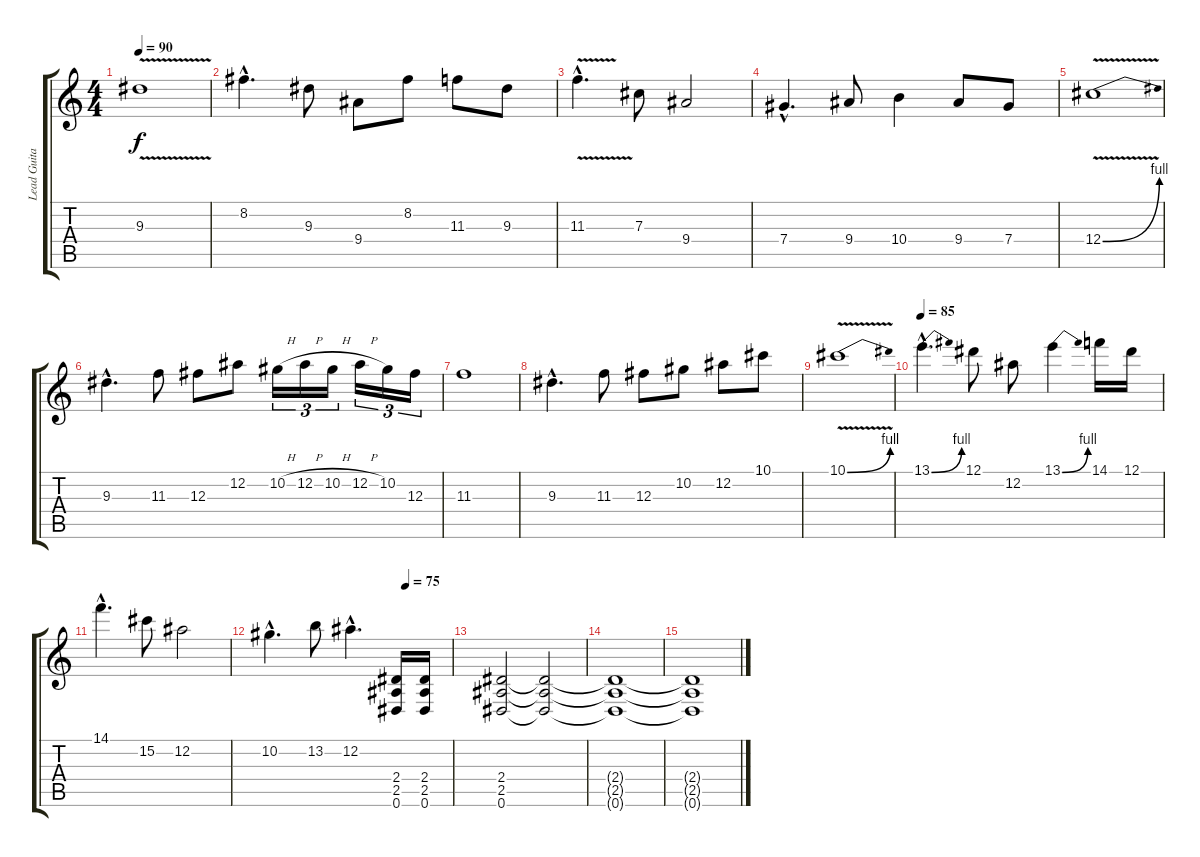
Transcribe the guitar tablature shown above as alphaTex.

\track ("Lead Guitar" "Lead Guita") {instrument distortionguitar}
\staff {score tabs}
\tuning (Eb4 Bb3 Gb3 Db3 Ab2 Eb2) {hide}
\ts (4 4)
\tempo 90
\clef g2
\ks c
9.3{v}.1{dy f} |
8.2{hac}.4{d} 9.3.8 9.4.8 8.2.8 11.3.8 9.3.8 |
11.3{v hac}.4{d} 7.3.8 9.4.2 |
7.4{hac}.4{d} 9.4.8 10.4.4 9.4.8 7.4.8 |
12.4{be (bend 0 0 60 4) v}.1 |
9.3{hac}.4{d} 11.3.8 12.3.8 12.2.8 10.2{h}.16{tu (3 2)} 12.2{h}.16{tu (3 2)} 10.2{h}.16{tu (3 2)} 12.2{h}.16{tu (3 2)} 10.2.16{tu (3 2)} 12.3.16{tu (3 2)} |
11.3.1 |
9.3{hac}.4{d} 11.3.8 12.3.8 10.2.8 12.2.8 10.1.8 |
10.1{be (bend 0 0 60 4) v}.1 |
\tempo 85
13.1{be (bend 0 0 60 4) hac}.4{d} 12.1.8 12.2.8 13.1{be (bend 0 0 60 4)}.4 14.1.16 12.1.16 |
14.1{hac}.4{d} 15.2.8 12.2.2 |
\tempo (75 0.75)
10.2{hac}.4{d} 13.2.8 12.2{hac}.4{d} (2.4 2.5 0.6).16 (2.4 2.5 0.6).16 |
(2.4 2.5 0.6).2{volume 0} (2.4{t} 2.5{t} 0.6{t}).2 |
(2.4{t} 2.5{t} 0.6{t}).1 |
(2.4{t} 2.5{t} 0.6{t}).1
